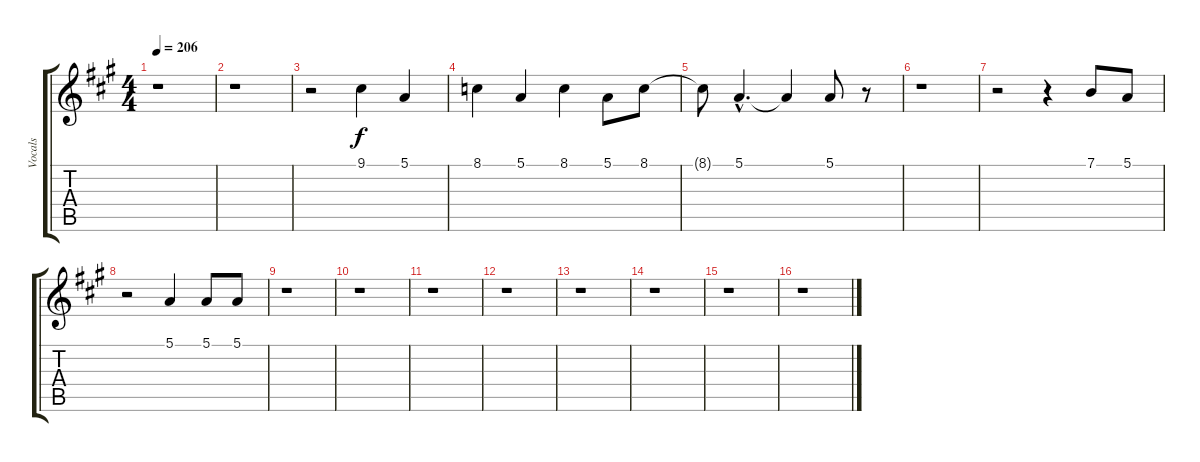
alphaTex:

\track ("Vocals" "Vocals") {instrument lead6voice}
\staff {score tabs}
\tuning (E4 B3 G3 D3 A2 E2) {hide}
\ts (4 4)
\tempo 206
\clef g2
\ks a
r.1{dy f} |
r.1 |
r.2 9.1.4 5.1.4 |
8.1.4 5.1.4 8.1.4 5.1.8 8.1.8 |
8.1{t}.8 5.1{hac}.4{d} 5.1{t}.4 5.1.8 r.8 |
r.1 |
r.2 r.4 7.1.8 5.1.8 |
r.2 5.1.4 5.1.8 5.1.8 |
r.1 |
r.1 |
r.1 |
r.1 |
r.1 |
r.1 |
r.1 |
r.1
